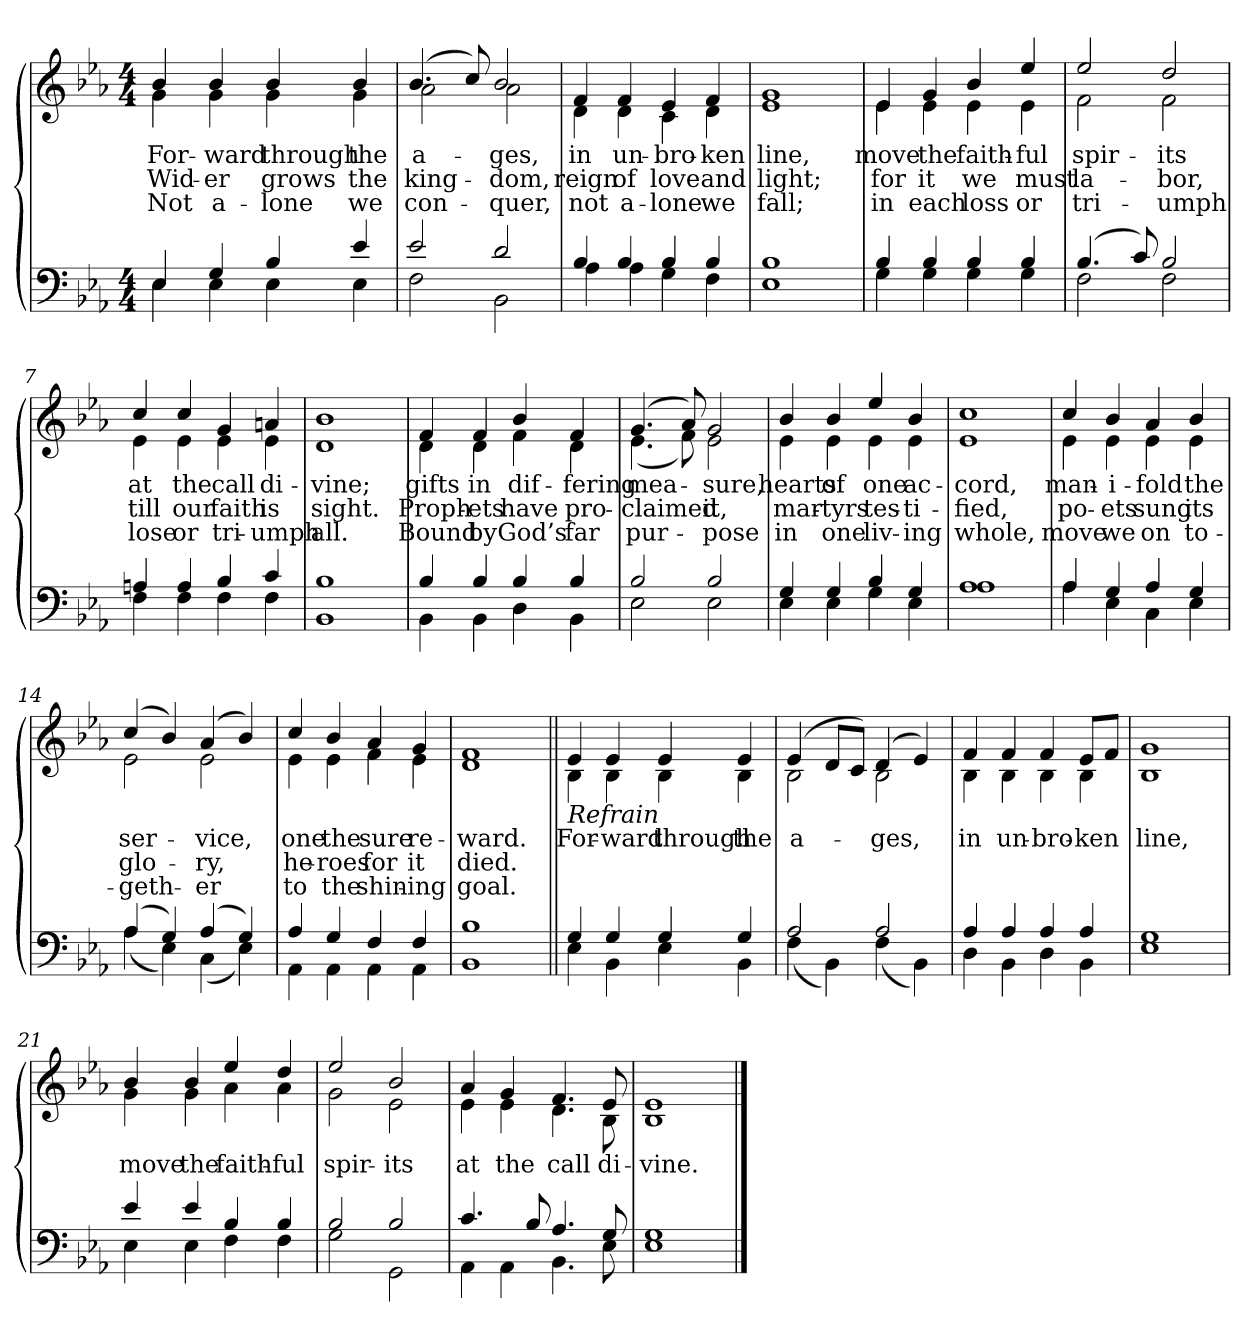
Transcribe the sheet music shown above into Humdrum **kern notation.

**kern	**kern	**text	**text	**text
*part2	*part1	*part1	*part1	*part1
*staff2	*staff1	*staff1	*staff1	*staff1
*clefF4	*clefG2	*	*	*
*k[b-e-a-]	*k[b-e-a-]	*	*	*
*M4/4	*M4/4	*	*	*
=1	=1	=1	=1	=1
*^	*	*	*	*
!	!	!LO:TX:b:i:t=Verse	!	!	!
!	!	!	!LO:LY:b	!LO:LY:b	!LO:LY:b
*	*	*^	*	*	*
4E-/	4E-\	4b-/	4g\	For-	Wid-	Not
!	!	!	!	!LO:LY:b	!LO:LY:b	!LO:LY:b
4G/	4E-\	4b-/	4g\	-ward	-er	a-
!	!	!	!	!LO:LY:b	!LO:LY:b	!LO:LY:b
4B-/	4E-\	4b-/	4g\	through	grows	-lone
!	!	!	!	!LO:LY:b	!LO:LY:b	!LO:LY:b
4e-/	4E-\	4b-/	4g\	the	the	we
=2	=2	=2	=2	=2	=2	=2
!	!	!	!	!LO:LY:b	!LO:LY:b	!LO:LY:b
2e-/	2F\	(>4.b-/	2a-\	a-	king-	con-
.	.	8cc/)	.	.	.	.
!	!	!	!	!LO:LY:b	!LO:LY:b	!LO:LY:b
2d/	2BB-\	2b-/	2a-\	-ges,	-dom,	-quer,
!!LO:LB:g=z	!!
=3	=3	=3	=3	=3	=3	=3
!	!	!	!	!LO:LY:b	!LO:LY:b	!LO:LY:b
4B-/	4A-\	4f/	4d\	in	reign	not
!	!	!	!	!LO:LY:b	!LO:LY:b	!LO:LY:b
4B-/	4A-\	4f/	4d\	un-	of	a-
!	!	!	!	!LO:LY:b	!LO:LY:b	!LO:LY:b
4B-/	4G\	4e-/	4c\	-bro-	love	-lone
!	!	!	!	!LO:LY:b	!LO:LY:b	!LO:LY:b
4B-/	4F\	4f/	4d\	-ken	and	we
=4	=4	=4	=4	=4	=4	=4
!	!	!	!	!LO:LY:b	!LO:LY:b	!LO:LY:b
1B-	1E-	1g	1e-	line,	light;	fall;
!!LO:LB:g=z	!!
=5	=5	=5	=5	=5	=5	=5
!	!	!	!	!LO:LY:b	!LO:LY:b	!LO:LY:b
4B-/	4G\	4e-/	4e-\	move	for	in
!	!	!	!	!LO:LY:b	!LO:LY:b	!LO:LY:b
4B-/	4G\	4g/	4e-\	the	it	each
!	!	!	!	!LO:LY:b	!LO:LY:b	!LO:LY:b
4B-/	4G\	4b-/	4e-\	faith-	we	loss
!	!	!	!	!LO:LY:b	!LO:LY:b	!LO:LY:b
4B-/	4G\	4ee-/	4e-\	-ful	must	or
=6	=6	=6	=6	=6	=6	=6
!	!	!	!	!LO:LY:b	!LO:LY:b	!LO:LY:b
(>4.B-/	2F\	2ee-/	2f\	spir-	la-	tri-
8c/)	.	.	.	.	.	.
!	!	!	!	!LO:LY:b	!LO:LY:b	!LO:LY:b
2B-/	2F\	2dd/	2f\	-its	-bor,	-umph
!!LO:LB:g=z	!!
=7	=7	=7	=7	=7	=7	=7
!	!	!	!	!LO:LY:b	!LO:LY:b	!LO:LY:b
4An/	4F\	4cc/	4e-\	at	till	lose
!	!	!	!	!LO:LY:b	!LO:LY:b	!LO:LY:b
4A/	4F\	4cc/	4e-\	the	our	or
!	!	!	!	!LO:LY:b	!LO:LY:b	!LO:LY:b
4B-/	4F\	4g/	4e-\	call	faith	tri-
!	!	!	!	!LO:LY:b	!LO:LY:b	!LO:LY:b
4c/	4F\	4an/	4e-\	di-	is	-umph
=8	=8	=8	=8	=8	=8	=8
!	!	!	!	!LO:LY:b	!LO:LY:b	!LO:LY:b
1B-	1BB-	1b-	1d	-vine;	sight.	all.
!!LO:LB:g=z	!!
=9	=9	=9	=9	=9	=9	=9
!	!	!	!	!LO:LY:b	!LO:LY:b	!LO:LY:b
4B-/	4BB-\	4f/	4d\	gifts	Proph-	Bound
!	!	!	!	!LO:LY:b	!LO:LY:b	!LO:LY:b
4B-/	4BB-\	4f/	4d\	in	-ets	by
!	!	!	!	!LO:LY:b	!LO:LY:b	!LO:LY:b
4B-/	4D\	4b-/	4f\	dif-	have	God’s
!	!	!	!	!LO:LY:b	!LO:LY:b	!LO:LY:b
4B-/	4BB-\	4f/	4d\	-fering	pro-	far
=10	=10	=10	=10	=10	=10	=10
!	!	!	!	!LO:LY:b	!LO:LY:b	!LO:LY:b
2B-/	2E-\	(>4.g/	(<4.e-\	mea-	-claimed	pur-
.	.	8a-/)	8f\)	.	.	.
!	!	!	!	!LO:LY:b	!LO:LY:b	!LO:LY:b
2B-/	2E-\	2g/	2e-\	-sure,	it,	-pose
!!LO:LB:g=z	!!
=11	=11	=11	=11	=11	=11	=11
!	!	!	!	!LO:LY:b	!LO:LY:b	!LO:LY:b
4G/	4E-\	4b-/	4e-\	hearts	mar-	in
!	!	!	!	!LO:LY:b	!LO:LY:b	!LO:LY:b
4G/	4E-\	4b-/	4e-\	of	-tyrs	one
!	!	!	!	!LO:LY:b	!LO:LY:b	!LO:LY:b
4B-/	4G\	4ee-/	4e-\	one	tes-	liv-
!	!	!	!	!LO:LY:b	!LO:LY:b	!LO:LY:b
4G/	4E-\	4b-/	4e-\	ac-	-ti-	-ing
=12	=12	=12	=12	=12	=12	=12
!	!	!	!	!LO:LY:b	!LO:LY:b	!LO:LY:b
1A-	1A-	1cc	1e-	-cord,	-fied,	whole,
!!LO:LB:g=z	!!
=13	=13	=13	=13	=13	=13	=13
!	!	!	!	!LO:LY:b	!LO:LY:b	!LO:LY:b
4A-/	4A-\	4cc/	4e-\	man-	po-	move
!	!	!	!	!LO:LY:b	!LO:LY:b	!LO:LY:b
4G/	4E-\	4b-/	4e-\	-i-	-ets	we
!	!	!	!	!LO:LY:b	!LO:LY:b	!LO:LY:b
4A-/	4C\	4a-/	4e-\	-fold	sung	on
!	!	!	!	!LO:LY:b	!LO:LY:b	!LO:LY:b
4G/	4E-\	4b-/	4e-\	the	its	to-
=14	=14	=14	=14	=14	=14	=14
!	!	!	!	!LO:LY:b	!LO:LY:b	!LO:LY:b
(>4A-/	(<4A-\	(>4cc/	2e-\	ser-	glo-	-geth-
4G/)	4E-\)	4b-/)	.	.	.	.
!	!	!	!	!LO:LY:b	!LO:LY:b	!LO:LY:b
(>4A-/	(<4C\	(>4a-/	2e-\	-vice,	-ry,	-er
4G/)	4E-\)	4b-/)	.	.	.	.
!!LO:LB:g=z	!!
=15	=15	=15	=15	=15	=15	=15
!	!	!	!	!LO:LY:b	!LO:LY:b	!LO:LY:b
4A-/	4AA-\	4cc/	4e-\	one	he-	to
!	!	!	!	!LO:LY:b	!LO:LY:b	!LO:LY:b
4G/	4AA-\	4b-/	4e-\	the	-roes	the
!	!	!	!	!LO:LY:b	!LO:LY:b	!LO:LY:b
4F/	4AA-\	4a-/	4f\	sure	for	shin-
!	!	!	!	!LO:LY:b	!LO:LY:b	!LO:LY:b
4F/	4AA-\	4g/	4e-\	re-	it	-ing
=16	=16	=16	=16	=16	=16	=16
!	!	!	!	!LO:LY:b	!LO:LY:b	!LO:LY:b
1B-	1BB-	1f	1d	-ward.	died.	goal.
!!LO:LB:g=z	!!
=17||	=17||	=17||	=17||	=17||	=17||	=17||
!	!	!LO:TX:b:i:t=Refrain	!	!	!	!
!	!	!	!	!LO:LY:b	!	!
4G/	4E-\	4e-/	4B-\	For-	.	.
!	!	!	!	!LO:LY:b	!	!
4G/	4BB-\	4e-/	4B-\	-ward	.	.
!	!	!	!	!LO:LY:b	!	!
4G/	4E-\	4e-/	4B-\	through	.	.
!	!	!	!	!LO:LY:b	!	!
4G/	4BB-\	4e-/	4B-\	the	.	.
=18	=18	=18	=18	=18	=18	=18
!	!	!	!	!LO:LY:b	!	!
2A-/	(<4F\	(>4e-/	2B-\	a-	.	.
.	4BB-\)	8d/L	.	.	.	.
.	.	8c/J)	.	.	.	.
!	!	!	!	!LO:LY:b	!	!
2A-/	(<4F\	(>4d/	2B-\	-ges,	.	.
.	4BB-\)	4e-/)	.	.	.	.
!!LO:LB:g=z	!!
=19	=19	=19	=19	=19	=19	=19
!	!	!	!	!LO:LY:b	!	!
4A-/	4D\	4f/	4B-\	in	.	.
!	!	!	!	!LO:LY:b	!	!
4A-/	4BB-\	4f/	4B-\	un-	.	.
!	!	!	!	!LO:LY:b	!	!
4A-/	4D\	4f/	4B-\	-bro-	.	.
!	!	!	!	!LO:LY:b	!	!
4A-/	4BB-\	8e-/L	4B-\	-ken	.	.
.	.	8f/J	.	.	.	.
=20	=20	=20	=20	=20	=20	=20
!	!	!	!	!LO:LY:b	!	!
1G	1E-	1g	1B-	line,	.	.
!!LO:LB:g=z	!!
=21	=21	=21	=21	=21	=21	=21
!	!	!	!	!LO:LY:b	!	!
4e-/	4E-\	4b-/	4g\	move	.	.
!	!	!	!	!LO:LY:b	!	!
4e-/	4E-\	4b-/	4g\	the	.	.
!	!	!	!	!LO:LY:b	!	!
4B-/	4F\	4ee-/	4a-\	faith-	.	.
!	!	!	!	!LO:LY:b	!	!
4B-/	4F\	4dd/	4a-\	-ful	.	.
=22	=22	=22	=22	=22	=22	=22
!	!	!	!	!LO:LY:b	!	!
2B-/	2G\	2ee-/	2g\	spir-	.	.
!	!	!	!	!LO:LY:b	!	!
2B-/	2GG\	2b-/	2e-\	-its	.	.
!!LO:LB:g=z	!!
=23	=23	=23	=23	=23	=23	=23
!	!	!	!	!LO:LY:b	!	!
4.c/	4AA-\	4a-/	4e-\	at	.	.
!	!	!	!	!LO:LY:b	!	!
.	4AA-\	4g/	4e-\	the	.	.
8B-/	.	.	.	.	.	.
!	!	!	!	!LO:LY:b	!	!
4.A-/	4.BB-\	4.f/	4.d\	call	.	.
!	!	!	!	!LO:LY:b	!	!
8G/	8E-\	8e-/	8B-\	di-	.	.
=24	=24	=24	=24	=24	=24	=24
!	!	!	!	!LO:LY:b	!	!
1G	1E-	1e-	1B-	-vine.	.	.
*v	*v	*	*	*	*	*
*	*v	*v	*	*	*
==	==	==	==	==
*-	*-	*-	*-	*-
